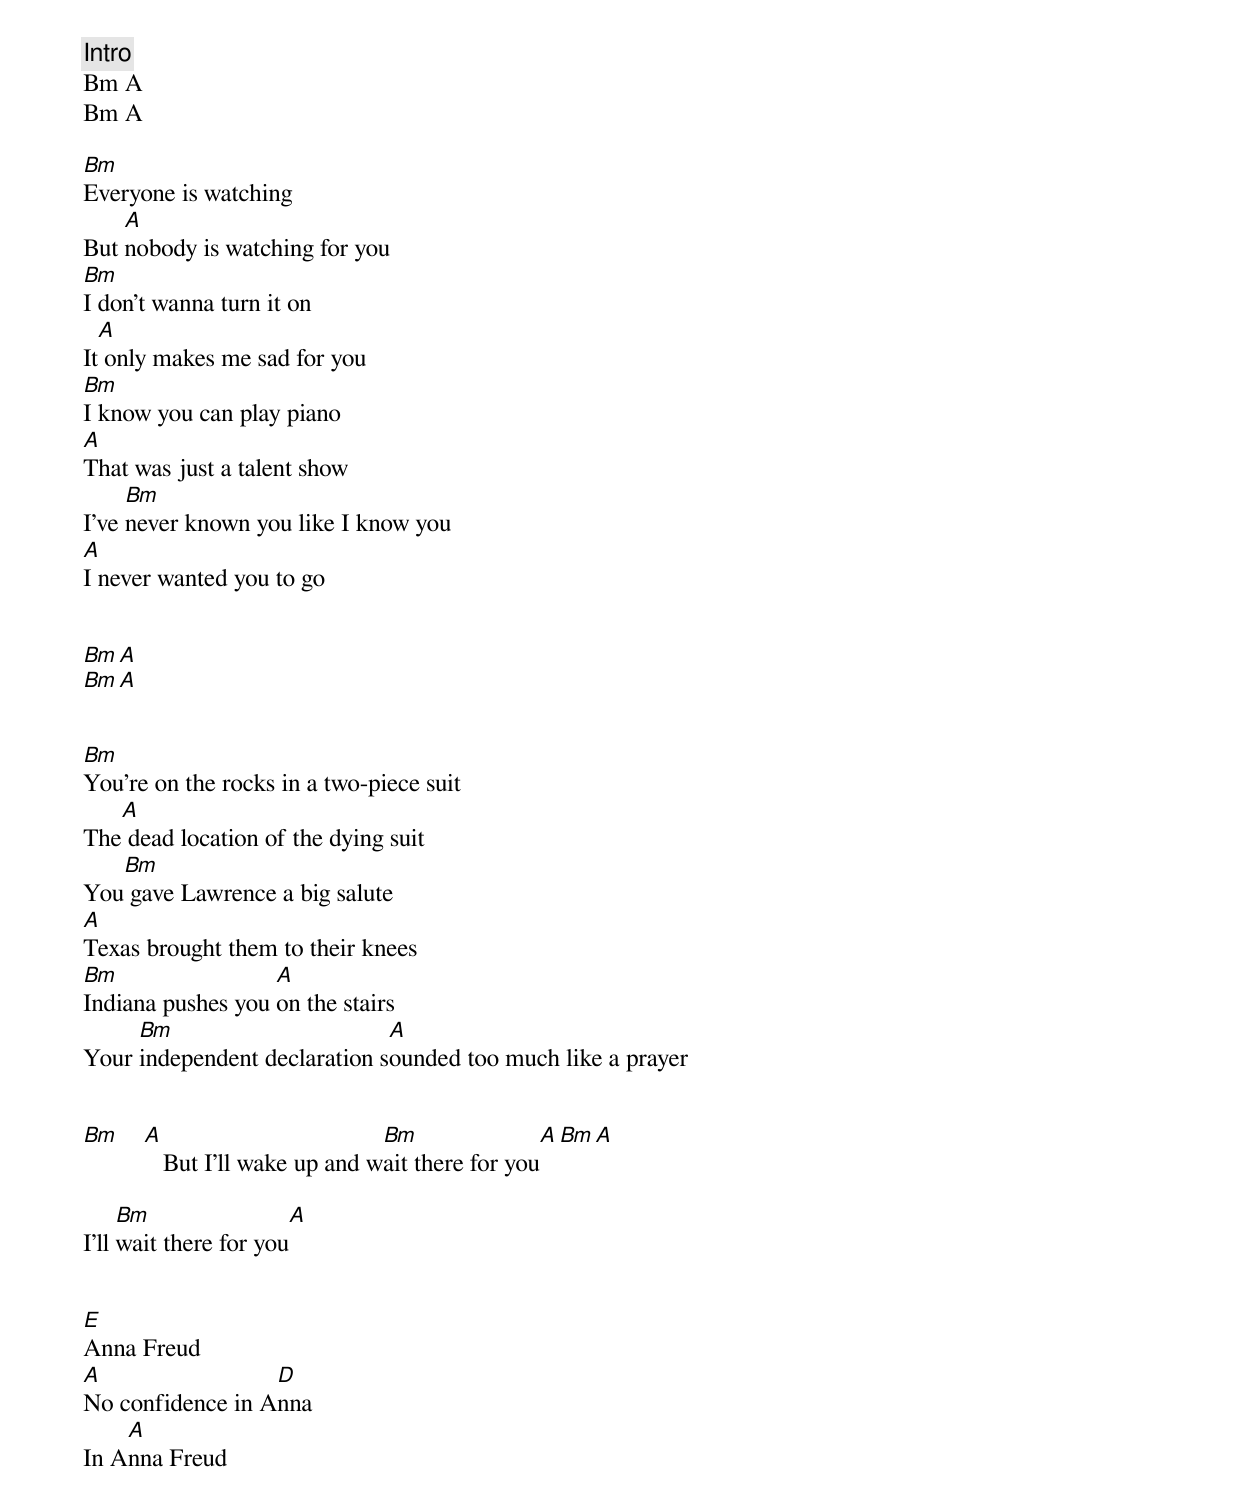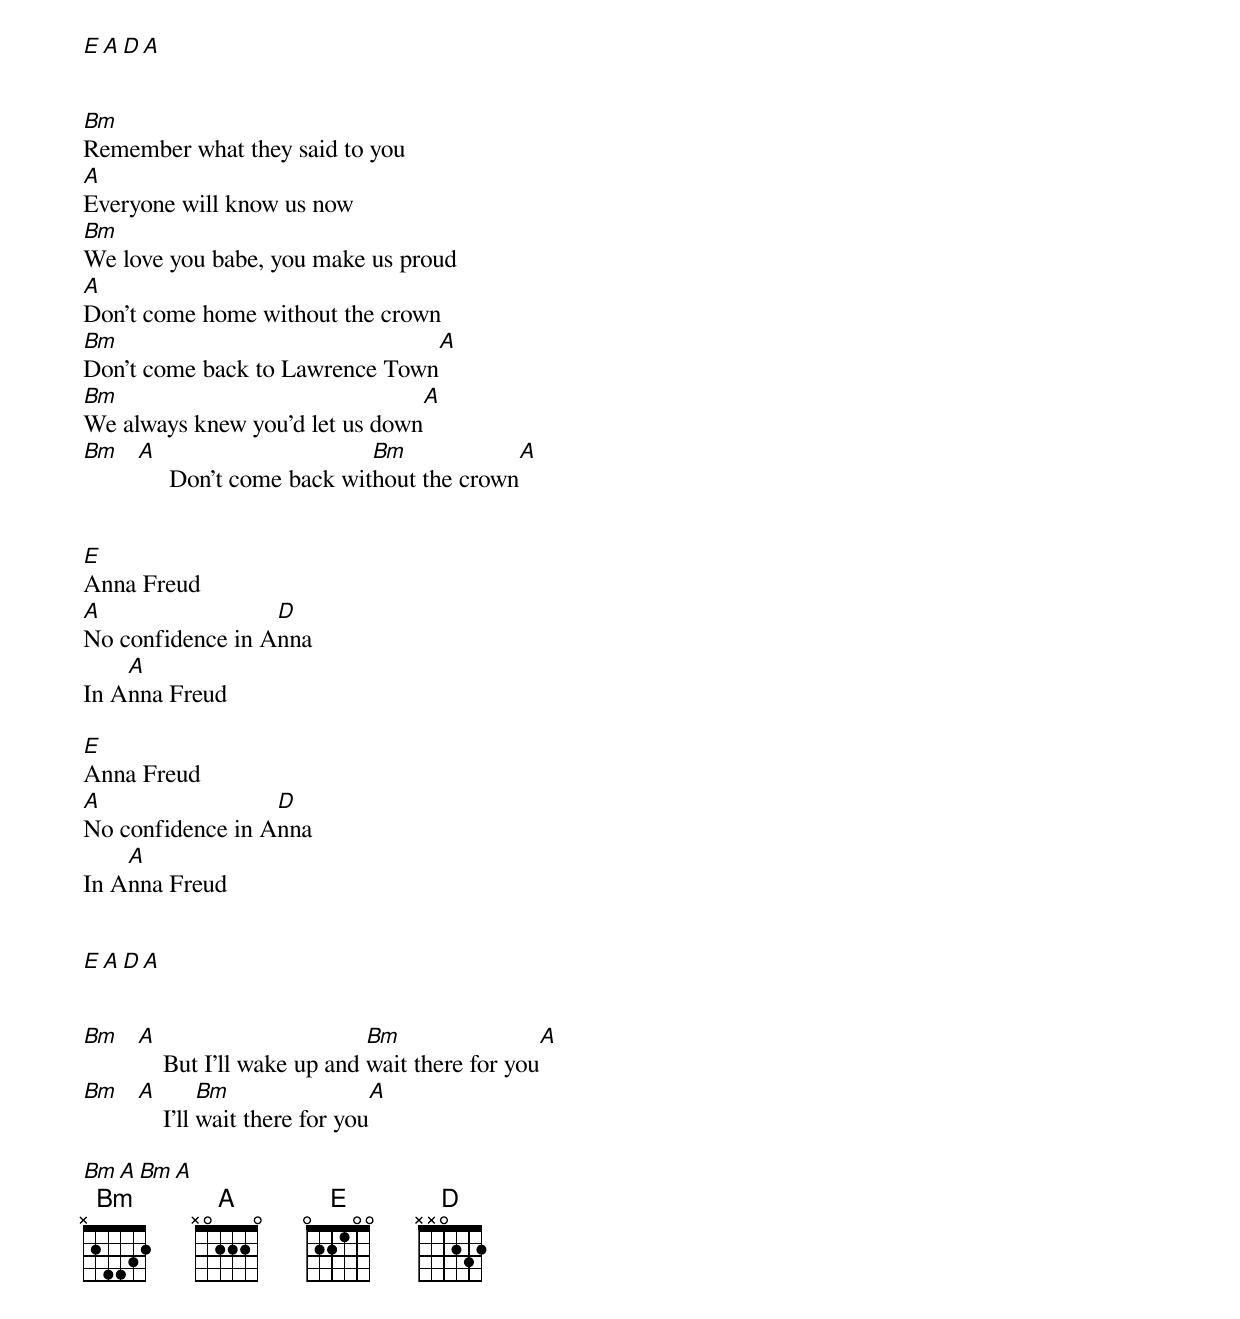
[Intro]
Bm A
Bm A

Bm
Everyone is watching
    A
But nobody is watching for you
Bm
I don't wanna turn it on
  A
It only makes me sad for you
Bm
I know you can play piano
A
That was just a talent show
     Bm
I've never known you like I know you
A
I never wanted you to go


Bm A
Bm A


Bm
You're on the rocks in a two-piece suit
   A
The dead location of the dying suit
   Bm
You gave Lawrence a big salute
A
Texas brought them to their knees
Bm                 A
Indiana pushes you on the stairs
     Bm                       A
Your independent declaration sounded too much like a prayer


Bm  A                        Bm                      A  Bm  A
       But I'll wake up and wait there for you

     Bm                    A
I'll wait there for you


E
Anna Freud
A                 D
No confidence in Anna
    A
In Anna Freud


E A D A


Bm
Remember what they said to you
A
Everyone will know us now
Bm
We love you babe, you make us proud
A
Don't come home without the crown
Bm                                  A
Don't come back to Lawrence Town
Bm                                  A
We always knew you'd let us down
Bm A                       Bm              A
        Don't come back without the crown


E
Anna Freud
A                 D
No confidence in Anna
    A
In Anna Freud

E
Anna Freud
A                 D
No confidence in Anna
    A
In Anna Freud


E A D A


Bm A                        Bm                  A
       But I'll wake up and wait there for you
Bm A        Bm                A
       I'll wait there for you

Bm A Bm A
